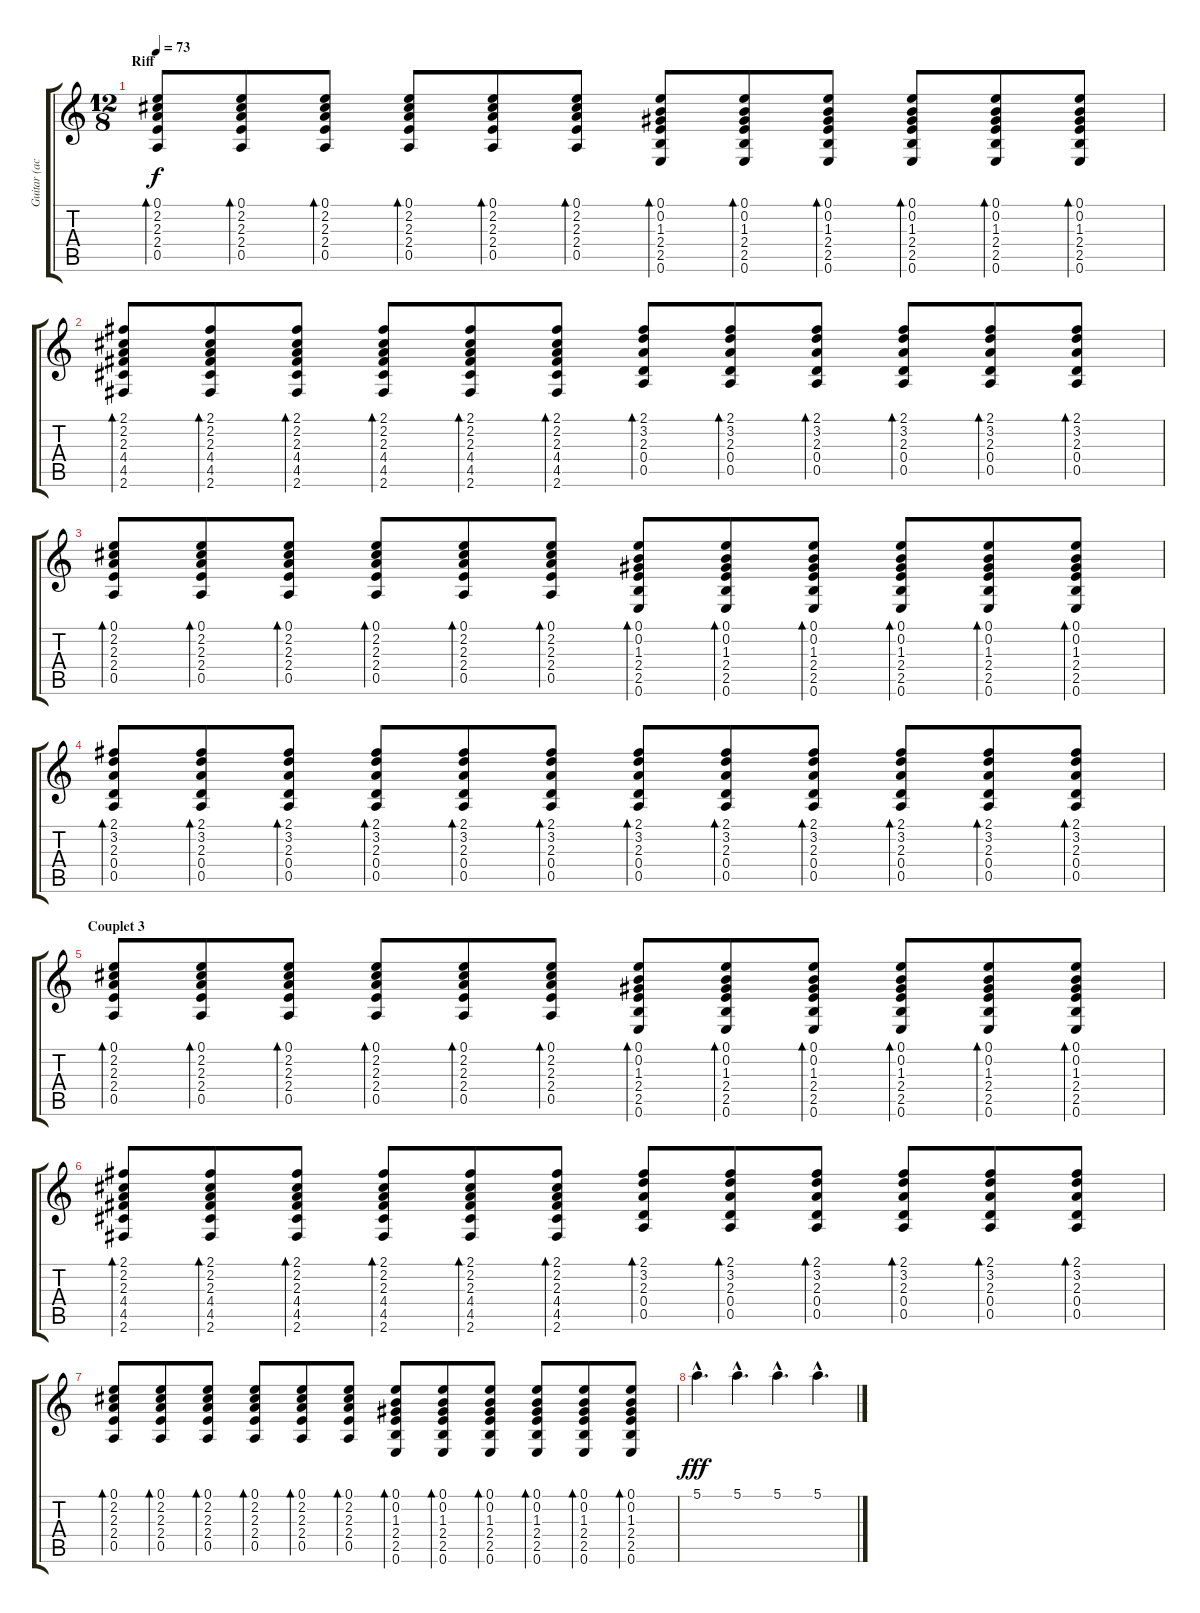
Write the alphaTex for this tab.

\track ("Guitar (acoustic)" "Guitar (ac") {instrument acousticguitarnylon}
\staff {score tabs}
\tuning (E4 B3 G3 D3 A2 E2) {hide}
\ts (12 8)
\section ("" "Riff")
\tempo 73
\clef g2
\ks c
(0.1 2.2 2.3 2.4 0.5).8{bd 60 dy f} (0.1 2.2 2.3 2.4 0.5).8{bd 60} (0.1 2.2 2.3 2.4 0.5).8{bd 60} (0.1 2.2 2.3 2.4 0.5).8{bd 60} (0.1 2.2 2.3 2.4 0.5).8{bd 60} (0.1 2.2 2.3 2.4 0.5).8{bd 60} (0.1 0.2 1.3 2.4 2.5 0.6).8{bd 60} (0.1 0.2 1.3 2.4 2.5 0.6).8{bd 60} (0.1 0.2 1.3 2.4 2.5 0.6).8{bd 60} (0.1 0.2 1.3 2.4 2.5 0.6).8{bd 60} (0.1 0.2 1.3 2.4 2.5 0.6).8{bd 60} (0.1 0.2 1.3 2.4 2.5 0.6).8{bd 60} |
(2.1 2.2 2.3 4.4 4.5 2.6).8{bd 60} (2.1 2.2 2.3 4.4 4.5 2.6).8{bd 60} (2.1 2.2 2.3 4.4 4.5 2.6).8{bd 60} (2.1 2.2 2.3 4.4 4.5 2.6).8{bd 60} (2.1 2.2 2.3 4.4 4.5 2.6).8{bd 60} (2.1 2.2 2.3 4.4 4.5 2.6).8{bd 60} (2.1 3.2 2.3 0.4 0.5).8{bd 60} (2.1 3.2 2.3 0.4 0.5).8{bd 60} (2.1 3.2 2.3 0.4 0.5).8{bd 60} (2.1 3.2 2.3 0.4 0.5).8{bd 60} (2.1 3.2 2.3 0.4 0.5).8{bd 60} (2.1 3.2 2.3 0.4 0.5).8{bd 60} |
(0.1 2.2 2.3 2.4 0.5).8{bd 60} (0.1 2.2 2.3 2.4 0.5).8{bd 60} (0.1 2.2 2.3 2.4 0.5).8{bd 60} (0.1 2.2 2.3 2.4 0.5).8{bd 60} (0.1 2.2 2.3 2.4 0.5).8{bd 60} (0.1 2.2 2.3 2.4 0.5).8{bd 60} (0.1 0.2 1.3 2.4 2.5 0.6).8{bd 60} (0.1 0.2 1.3 2.4 2.5 0.6).8{bd 60} (0.1 0.2 1.3 2.4 2.5 0.6).8{bd 60} (0.1 0.2 1.3 2.4 2.5 0.6).8{bd 60} (0.1 0.2 1.3 2.4 2.5 0.6).8{bd 60} (0.1 0.2 1.3 2.4 2.5 0.6).8{bd 60} |
(2.1 3.2 2.3 0.4 0.5).8{bd 60} (2.1 3.2 2.3 0.4 0.5).8{bd 60} (2.1 3.2 2.3 0.4 0.5).8{bd 60} (2.1 3.2 2.3 0.4 0.5).8{bd 60} (2.1 3.2 2.3 0.4 0.5).8{bd 60} (2.1 3.2 2.3 0.4 0.5).8{bd 60} (2.1 3.2 2.3 0.4 0.5).8{bd 60} (2.1 3.2 2.3 0.4 0.5).8{bd 60} (2.1 3.2 2.3 0.4 0.5).8{bd 60} (2.1 3.2 2.3 0.4 0.5).8{bd 60} (2.1 3.2 2.3 0.4 0.5).8{bd 60} (2.1 3.2 2.3 0.4 0.5).8{bd 60} |
\section ("" "Couplet 3")
(0.1 2.2 2.3 2.4 0.5).8{bd 60} (0.1 2.2 2.3 2.4 0.5).8{bd 60} (0.1 2.2 2.3 2.4 0.5).8{bd 60} (0.1 2.2 2.3 2.4 0.5).8{bd 60} (0.1 2.2 2.3 2.4 0.5).8{bd 60} (0.1 2.2 2.3 2.4 0.5).8{bd 60} (0.1 0.2 1.3 2.4 2.5 0.6).8{bd 60} (0.1 0.2 1.3 2.4 2.5 0.6).8{bd 60} (0.1 0.2 1.3 2.4 2.5 0.6).8{bd 60} (0.1 0.2 1.3 2.4 2.5 0.6).8{bd 60} (0.1 0.2 1.3 2.4 2.5 0.6).8{bd 60} (0.1 0.2 1.3 2.4 2.5 0.6).8{bd 60} |
(2.1 2.2 2.3 4.4 4.5 2.6).8{bd 60} (2.1 2.2 2.3 4.4 4.5 2.6).8{bd 60} (2.1 2.2 2.3 4.4 4.5 2.6).8{bd 60} (2.1 2.2 2.3 4.4 4.5 2.6).8{bd 60} (2.1 2.2 2.3 4.4 4.5 2.6).8{bd 60} (2.1 2.2 2.3 4.4 4.5 2.6).8{bd 60} (2.1 3.2 2.3 0.4 0.5).8{bd 60} (2.1 3.2 2.3 0.4 0.5).8{bd 60} (2.1 3.2 2.3 0.4 0.5).8{bd 60} (2.1 3.2 2.3 0.4 0.5).8{bd 60} (2.1 3.2 2.3 0.4 0.5).8{bd 60} (2.1 3.2 2.3 0.4 0.5).8{bd 60} |
(0.1 2.2 2.3 2.4 0.5).8{bd 60} (0.1 2.2 2.3 2.4 0.5).8{bd 60} (0.1 2.2 2.3 2.4 0.5).8{bd 60} (0.1 2.2 2.3 2.4 0.5).8{bd 60} (0.1 2.2 2.3 2.4 0.5).8{bd 60} (0.1 2.2 2.3 2.4 0.5).8{bd 60} (0.1 0.2 1.3 2.4 2.5 0.6).8{bd 60} (0.1 0.2 1.3 2.4 2.5 0.6).8{bd 60} (0.1 0.2 1.3 2.4 2.5 0.6).8{bd 60} (0.1 0.2 1.3 2.4 2.5 0.6).8{bd 60} (0.1 0.2 1.3 2.4 2.5 0.6).8{bd 60} (0.1 0.2 1.3 2.4 2.5 0.6).8{bd 60} |
5.1{hac}.4{d dy fff} 5.1{hac}.4{d} 5.1{hac}.4{d} 5.1{hac}.4{d}
